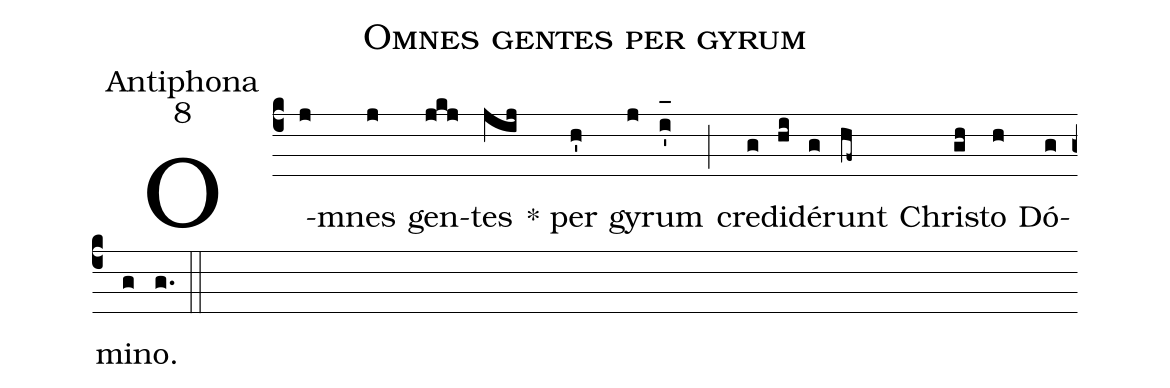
name:Omnes gentes per gyrum;
office-part:Antiphona;
mode:8;
%%
(c4) O(j)mnes(j) gen(jkj)tes(jij) () * per(h') gy(j)rum(i'_[oh:h]) (;) cre(g)di(hi)dé(g)runt(hf~) Chri(gh)sto(h) Dó(g)mi(g)no.(g.) (::)
%<eu>E(j) u(j) o(h) u(j) a(k) e.</eu>(j.) (::)
